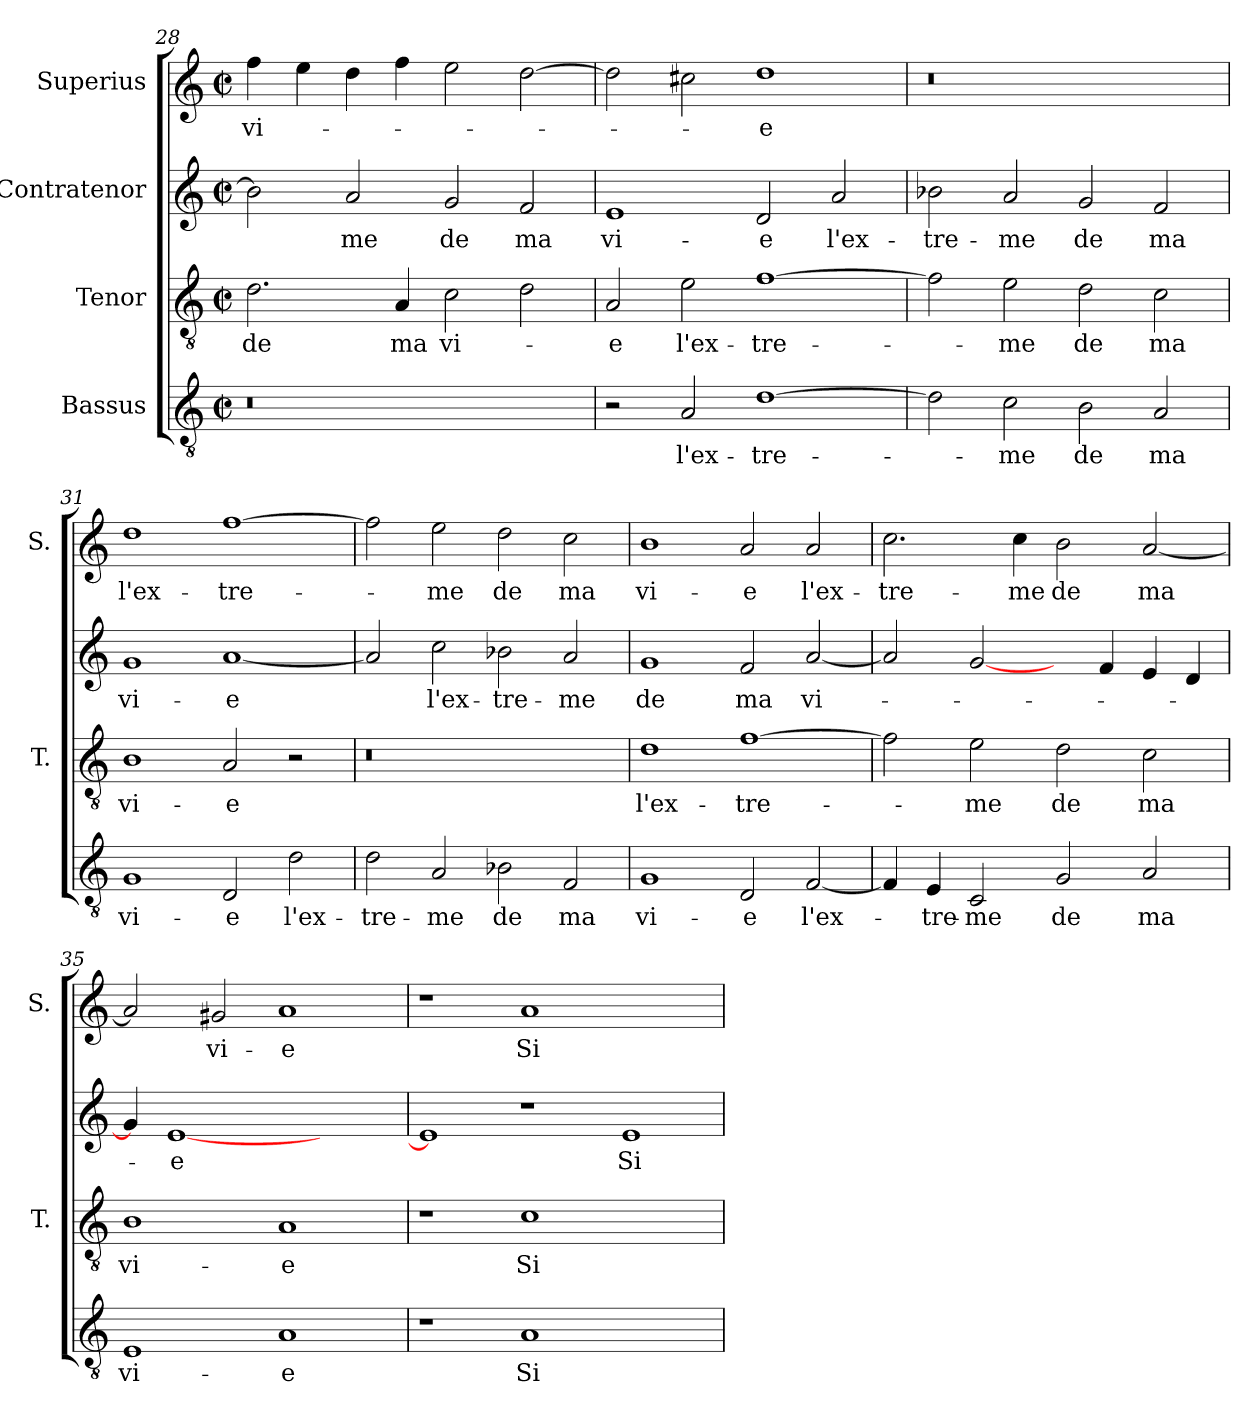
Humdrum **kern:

**kern	**text	**kern	**text	**kern	**text	**kern	**text
*part4	*part4	*part3	*part3	*part2	*part2	*part1	*part1
*staff4	*staff4	*staff3	*staff3	*staff2	*staff2	*staff1	*staff1
*I"Bassus	*	*I"Tenor	*	*I"Contratenor	*	*I"Superius	*
*	*	*I'T.	*	*	*	*I'S.	*
*clefGv2	*	*clefGv2	*	*clefG2	*	*clefG2	*
*k[]	*	*k[]	*	*k[]	*	*k[]	*
*C:	*	*C:	*	*C:	*	*C:	*
*M2/2	*	*M2/2	*	*M2/2	*	*M2/2	*
*met(c|)	*	*met(c|)	*	*met(c|)	*	*met(c|)	*
=28	=28	=28	=28	=28	=28	=28	=28
!LO:N:vis=0	!	!	!	!	!	!	!
1r	.	2.d\	de	2b-\]	.	4ff\	vi-
.	.	.	.	.	.	4ee\	.
.	.	.	.	2a/	-me	4dd\	.
.	.	4A/	ma	.	.	4ff\	.
1ryy	.	2c\	vi-	2g/	de	2ee\	.
.	.	2d\	.	2f/	ma	[2dd\	.
=29	=29	=29	=29	=29	=29	=29	=29
2r	.	2A/	-e	1e/	vi-	2dd\]	.
2A/	l'ex-	2e\	l'ex-	.	.	2cc#X\	.
[1d\	-tre-	[1f\	-tre-	2d/	-e	1dd\	-e
.	.	.	.	2a/	l'ex-	.	.
=30	=30	=30	=30	=30	=30	=30	=30
!	!	!	!	!	!	!LO:N:vis=0	!
2d\]	.	2f\]	.	2b-X\	-tre-	1r	.
2c\	-me	2e\	-me	2a/	-me	.	.
2B\	de	2d\	de	2g/	de	1ryy	.
2A/	ma	2c\	ma	2f/	ma	.	.
!!LO:LB:g=z
=31	=31	=31	=31	=31	=31	=31	=31
1G/	vi-	1B\	vi-	1g/	vi-	1dd\	l'ex-
2D/	-e	2A/	-e	[1a/	-e	[1ff\	-tre-
2d\	l'ex-	2r	.	.	.	.	.
=32	=32	=32	=32	=32	=32	=32	=32
!	!	!LO:N:vis=0	!	!	!	!	!
2d\	-tre-	1r	.	2a/]	.	2ff\]	.
2A/	-me	.	.	2cc\	l'ex-	2ee\	-me
2B-X\	de	1ryy	.	2b-X\	-tre-	2dd\	de
2F/	ma	.	.	2a/	-me	2cc\	ma
=33	=33	=33	=33	=33	=33	=33	=33
1G/	vi-	1d\	l'ex-	1g/	de	1b\	vi-
2D/	-e	[1f\	-tre-	2f/	ma	2a/	-e
[2F/	l'ex-	.	.	[2a/	vi-	2a/	l'ex-
=34	=34	=34	=34	=34	=34	=34	=34
4F/]	.	2f\]	.	2a/]	.	2.cc\	-tre-
4E/	-tre-	.	.	.	.	.	.
2C/	-me	2e\	-me	[2g/	.	.	.
.	.	.	.	.	.	4cc\	-me
2G/	de	2d\	de	4ryy	.	2b\	de
.	.	.	.	4f/	.	.	.
2A/	ma	2c\	ma	4e/	.	[2a/	ma
.	.	.	.	4d/	.	.	.
=35	=35	=35	=35	=35	=35	=35	=35
1E/	vi-	1B\	vi-	4g/]	.	2a/]	.
.	.	.	.	[1e/	-e	.	.
.	.	.	.	.	.	2g#X/	vi-
1A/	-e	1A/	-e	.	.	1a/	-e
.	.	.	.	2.ryy	.	.	.
=36	=36	=36	=36	=36	=36	=36	=36
1r	.	1r	.	1e/]	.	1r	.
1A/	Si	1c\	Si	1r	.	1a/	Si
1ryy	.	1ryy	.	1e/	Si	1ryy	.
=	=	=	=	=	=	=	=
*-	*-	*-	*-	*-	*-	*-	*-
